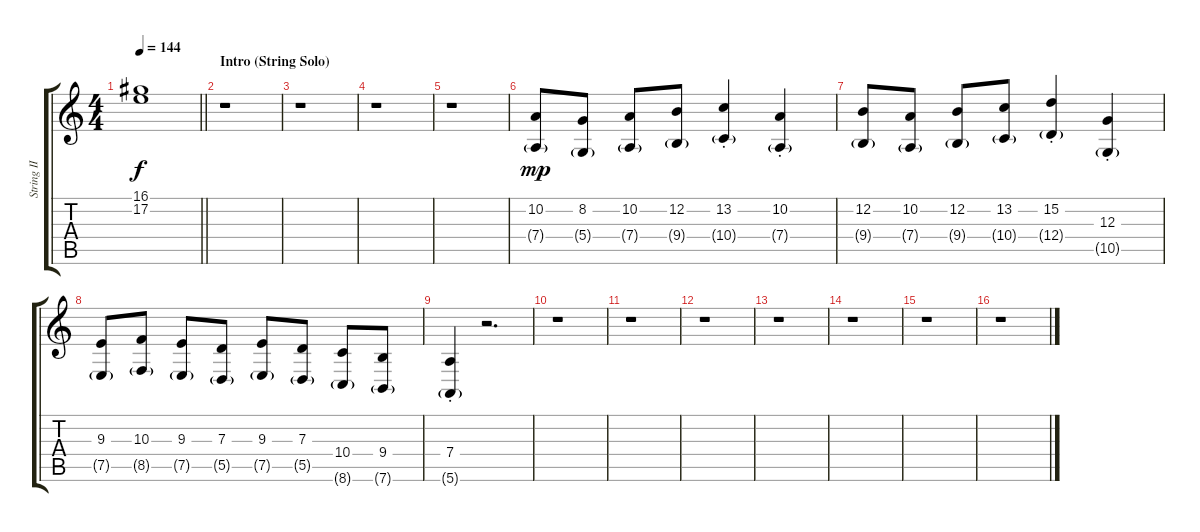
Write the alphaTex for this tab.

\track ("String II" "String II") {instrument stringensemble1}
\staff {score tabs}
\tuning (E4 B3 G3 D3 A2 E2) {hide}
\ts (4 4)
\tempo 144
\clef g2
\barLineRight lightlight
\ks c
(16.1 17.2).1{dy f} |
\section ("" "Intro (String Solo)")
r.1 |
r.1 |
r.1 |
r.1 |
(10.2 7.4{g}).8{dy mp volume 10 instrument stringensemble1} (8.2 5.4{g}).8 (10.2 7.4{g}).8 (12.2 9.4{g}).8 (13.2{st} 10.4{g st}).4 (10.2{st} 7.4{g st}).4 |
(12.2 9.4{g}).8 (10.2 7.4{g}).8 (12.2 9.4{g}).8 (13.2 10.4{g}).8 (15.2{st} 12.4{g st}).4 (12.3{st} 10.5{g st}).4 |
(9.3 7.5{g}).8 (10.3 8.5{g}).8 (9.3 7.5{g}).8 (7.3 5.5{g}).8 (9.3 7.5{g}).8 (7.3 5.5{g}).8 (10.4 8.6{g}).8 (9.4 7.6{g}).8 |
(7.4{st} 5.6{g st}).4 r.2{d} |
r.1 |
r.1 |
r.1 |
r.1 |
r.1 |
r.1 |
r.1
